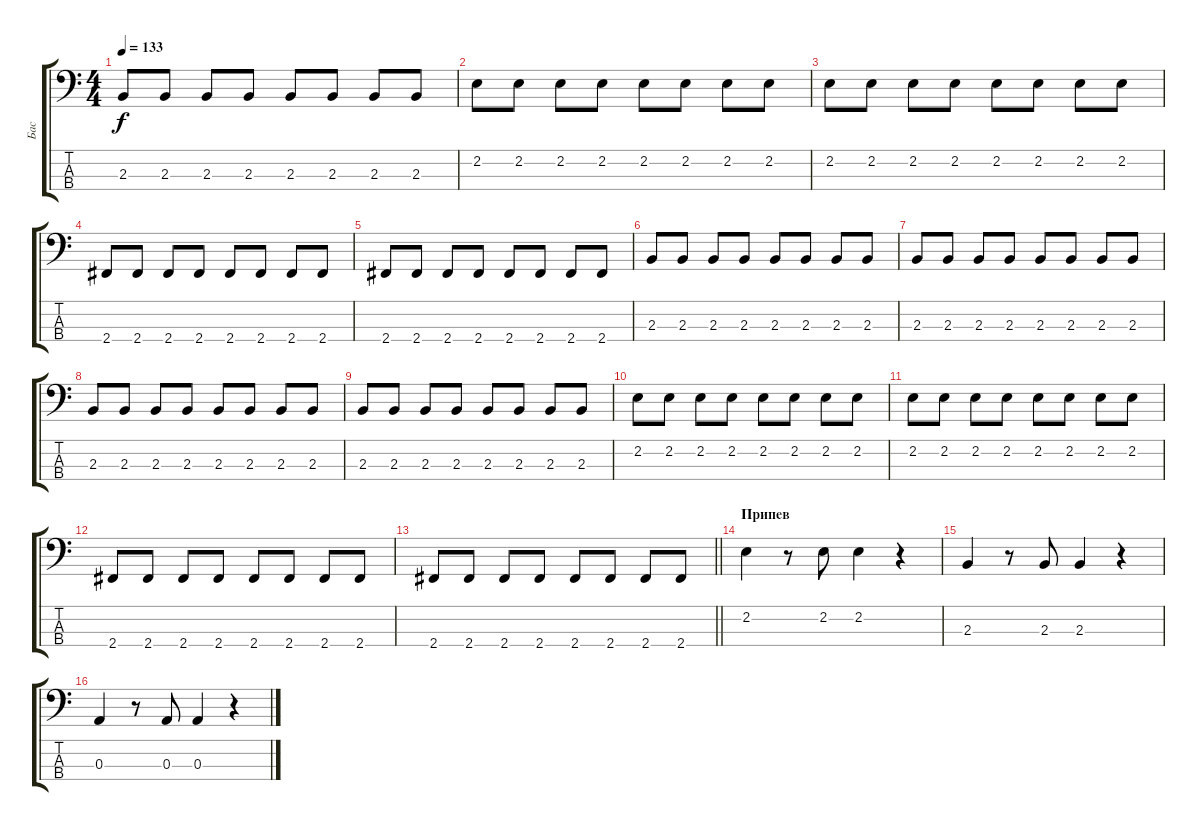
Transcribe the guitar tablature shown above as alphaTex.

\track ("Бас" "Бас") {instrument electricbassfinger}
\staff {score tabs}
\tuning (G2 D2 A1 E1) {hide}
\ts (4 4)
\tempo 133
\clef f4
\ks c
2.3.8{dy f} 2.3.8 2.3.8 2.3.8 2.3.8 2.3.8 2.3.8 2.3.8 |
2.2.8 2.2.8 2.2.8 2.2.8 2.2.8 2.2.8 2.2.8 2.2.8 |
2.2.8 2.2.8 2.2.8 2.2.8 2.2.8 2.2.8 2.2.8 2.2.8 |
2.4.8 2.4.8 2.4.8 2.4.8 2.4.8 2.4.8 2.4.8 2.4.8 |
2.4.8 2.4.8 2.4.8 2.4.8 2.4.8 2.4.8 2.4.8 2.4.8 |
2.3.8 2.3.8 2.3.8 2.3.8 2.3.8 2.3.8 2.3.8 2.3.8 |
2.3.8 2.3.8 2.3.8 2.3.8 2.3.8 2.3.8 2.3.8 2.3.8 |
2.3.8 2.3.8 2.3.8 2.3.8 2.3.8 2.3.8 2.3.8 2.3.8 |
2.3.8 2.3.8 2.3.8 2.3.8 2.3.8 2.3.8 2.3.8 2.3.8 |
2.2.8 2.2.8 2.2.8 2.2.8 2.2.8 2.2.8 2.2.8 2.2.8 |
2.2.8 2.2.8 2.2.8 2.2.8 2.2.8 2.2.8 2.2.8 2.2.8 |
2.4.8 2.4.8 2.4.8 2.4.8 2.4.8 2.4.8 2.4.8 2.4.8 |
\barLineRight lightlight
2.4.8 2.4.8 2.4.8 2.4.8 2.4.8 2.4.8 2.4.8 2.4.8 |
\section ("" "Припев")
2.2.4 r.8 2.2.8 2.2.4 r.4 |
2.3.4 r.8 2.3.8 2.3.4 r.4 |
0.3.4 r.8 0.3.8 0.3.4 r.4
